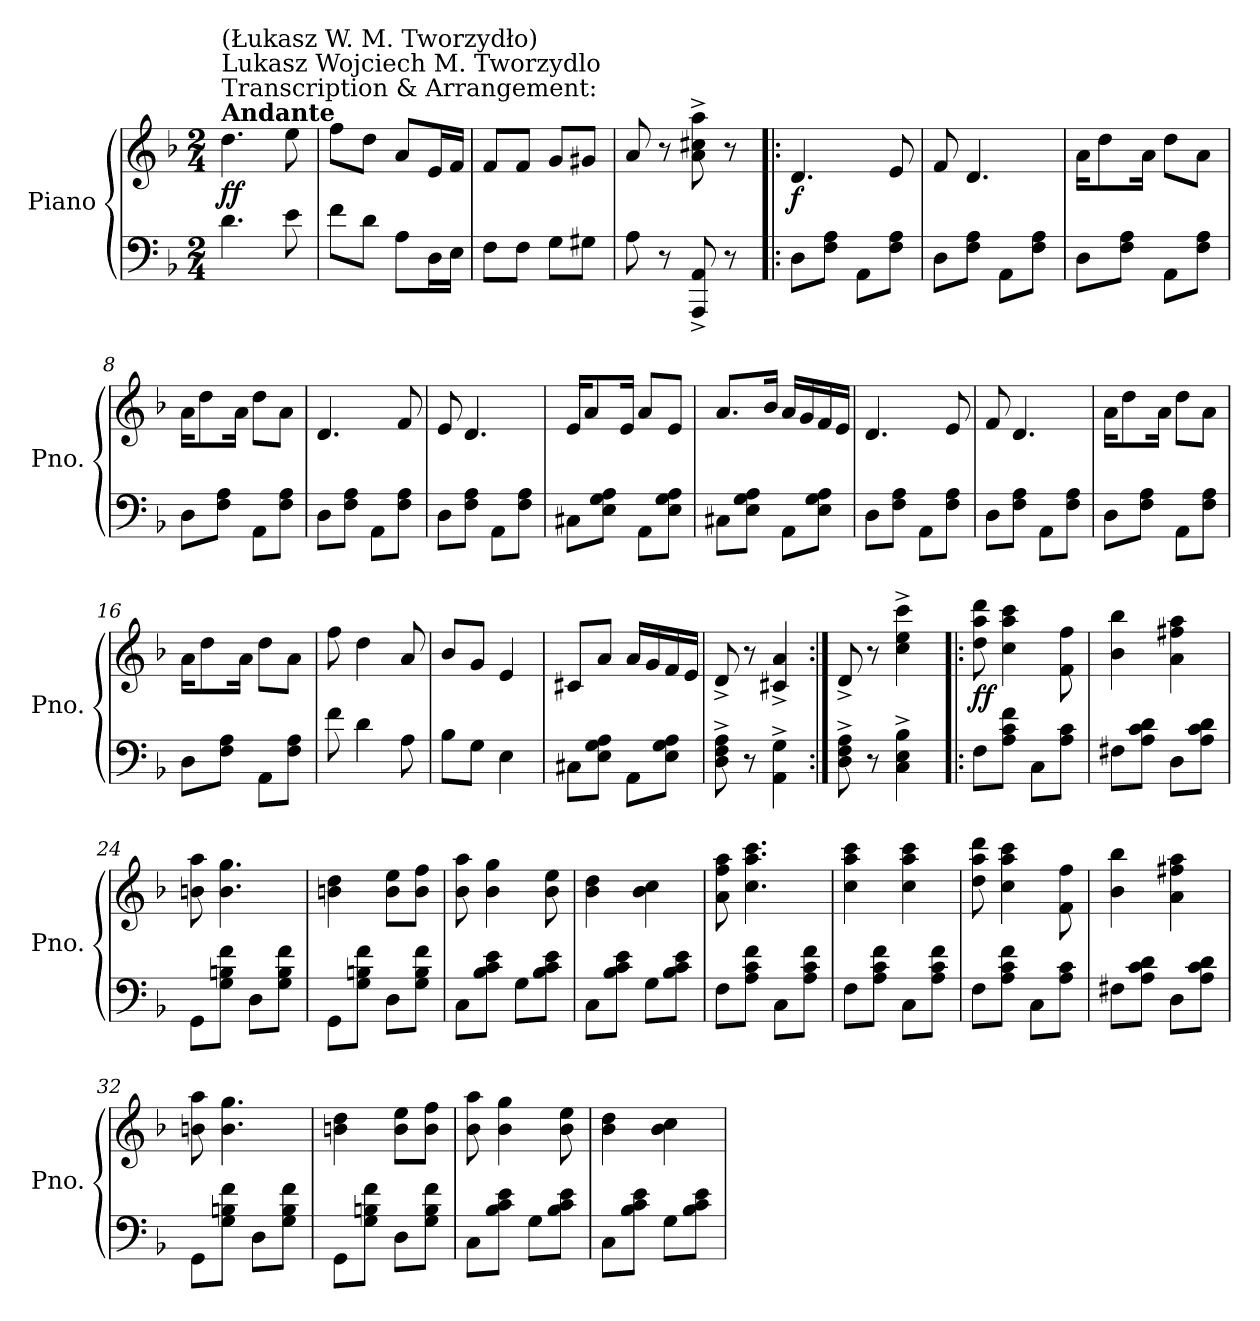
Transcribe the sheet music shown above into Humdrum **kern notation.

**kern	**kern	**dynam
*part1	*part1	*part1
*staff2	*staff1	*staff1/2
*I"Piano	*	*
*I'Pno.	*	*
*clefF4	*clefG2	*
*k[b-]	*k[b-]	*
*M2/4	*M2/4	*
*MM100	*MM100	*
=1	=1	=1
!	!LO:TX:a:B:t=Andante	!
!	!LO:TX:a:t=Transcription & Arrangement&colon;	!
!	!LO:TX:a:t=Lukasz Wojciech M. Tworzydlo	!
!	!LO:TX:a:t=(Łukasz W. M. Tworzydło)	!
!	!	!LO:DY:b
4.d\	4.dd\	ff
8e\	8ee\	.
=2	=2	=2
8f\L	8ff\L	.
8d\J	8dd\J	.
8A\L	8a/L	.
16D\L	16e/L	.
16E\JJ	16f/JJ	.
=3	=3	=3
8F\L	8f/L	.
8F\J	8f/J	.
8G\L	8g/L	.
8G#X\J	8g#X/J	.
=4	=4	=4
8A\	8a/	.
8r	8r	.
8AAA/^ 8AA/^	8a\^ 8cc#X\^ 8aa\^	.
8r	8r	.
=5!|:	=5!|:	=5!|:
!	!	!LO:DY:b
8D\L	4.d/	f
8F\ 8A\J	.	.
8AA\L	.	.
8F\ 8A\J	8e/	.
=6	=6	=6
8D\L	8f/	.
8F\ 8A\J	4.d/	.
8AA\L	.	.
8F\ 8A\J	.	.
=7	=7	=7
8D\L	16a\KL	.
.	8dd\	.
8F\ 8A\J	.	.
.	16a\Jk	.
8AA\L	8dd\L	.
8F\ 8A\J	8a\J	.
=8	=8	=8
8D\L	16a\KL	.
.	8dd\	.
8F\ 8A\J	.	.
.	16a\Jk	.
8AA\L	8dd\L	.
8F\ 8A\J	8a\J	.
!!LO:LB:g=z
=9	=9	=9
8D\L	4.d/	.
8F\ 8A\J	.	.
8AA\L	.	.
8F\ 8A\J	8f/	.
=10	=10	=10
8D\L	8e/	.
8F\ 8A\J	4.d/	.
8AA\L	.	.
8F\ 8A\J	.	.
=11	=11	=11
8C#X\L	16e/KL	.
.	8a/	.
8E\ 8G\ 8A\J	.	.
.	16e/Jk	.
8AA\L	8a/L	.
8E\ 8G\ 8A\J	8e/J	.
=12	=12	=12
8C#X\L	8.a/L	.
8E\ 8G\ 8A\J	.	.
.	16b-/Jk	.
8AA\L	16a/LL	.
.	16g/	.
8E\ 8G\ 8A\J	16f/	.
.	16e/JJ	.
=13	=13	=13
8D\L	4.d/	.
8F\ 8A\J	.	.
8AA\L	.	.
8F\ 8A\J	8e/	.
=14	=14	=14
8D\L	8f/	.
8F\ 8A\J	4.d/	.
8AA\L	.	.
8F\ 8A\J	.	.
=15	=15	=15
8D\L	16a\KL	.
.	8dd\	.
8F\ 8A\J	.	.
.	16a\Jk	.
8AA\L	8dd\L	.
8F\ 8A\J	8a\J	.
=16	=16	=16
8D\L	16a\KL	.
.	8dd\	.
8F\ 8A\J	.	.
.	16a\Jk	.
8AA\L	8dd\L	.
8F\ 8A\J	8a\J	.
!!LO:LB:g=z
=17	=17	=17
8f\	8ff\	.
4d\	4dd\	.
8A\	8a/	.
=18	=18	=18
8B-\L	8b-/L	.
8G\J	8g/J	.
4E\	4e/	.
=19	=19	=19
8C#X\L	8c#X/L	.
8E\ 8G\ 8A\J	8a/J	.
8AA\L	16a/LL	.
.	16g/	.
8E\ 8G\ 8A\J	16f/	.
.	16e/JJ	.
=20	=20	=20
8D\^ 8F\^ 8A\^	8d^/	.
8r	8r	.
4AA\^ 4G\^	4c#X/^ 4a/^	.
=21:|!	=21:|!	=21:|!
8D\^ 8F\^ 8A\^	8d^/	.
8r	8r	.
4C\^ 4E\^ 4B-\^	4cc\^ 4ee\^ 4ccc\^	.
=22!|:	=22!|:	=22!|:
!	!	!LO:DY:b
8F\L	8dd\ 8aa\ 8ddd\	ff
8A\ 8c\ 8f\J	4cc\ 4aa\ 4ccc\	.
8C\L	.	.
8A\ 8c\J	8f\ 8ff\	.
=23	=23	=23
8F#X\L	4b-\ 4bb-\	.
8A\ 8c\ 8d\J	.	.
8D\L	4a\ 4ff#X\ 4aa\	.
8A\ 8c\ 8d\J	.	.
=24	=24	=24
8GG\L	8bn\ 8aa\	.
8G\ 8Bn\ 8f\J	4.b\ 4.gg\	.
8D\L	.	.
8G\ 8B\ 8f\J	.	.
=25	=25	=25
8GG\L	4bn\ 4dd\	.
8G\ 8Bn\ 8f\J	.	.
8D\L	8b\ 8ee\L	.
8G\ 8B\ 8f\J	8b\ 8ff\J	.
!!LO:LB:g=z
=26	=26	=26
8C\L	8b-\ 8aa\	.
8B-\ 8c\ 8e\J	4b-\ 4gg\	.
8G\L	.	.
8B-\ 8c\ 8e\J	8b-\ 8ee\	.
=27	=27	=27
8C\L	4b-\ 4dd\	.
8B-\ 8c\ 8e\J	.	.
8G\L	4b-\ 4cc\	.
8B-\ 8c\ 8e\J	.	.
=28	=28	=28
8F\L	8a\ 8ff\ 8aa\	.
8A\ 8c\ 8f\J	4.cc\ 4.aa\ 4.ccc\	.
8C\L	.	.
8A\ 8c\ 8f\J	.	.
=29	=29	=29
8F\L	4cc\ 4aa\ 4ccc\	.
8A\ 8c\ 8f\J	.	.
8C\L	4cc\ 4aa\ 4ccc\	.
8A\ 8c\ 8f\J	.	.
=30	=30	=30
8F\L	8dd\ 8aa\ 8ddd\	.
8A\ 8c\ 8f\J	4cc\ 4aa\ 4ccc\	.
8C\L	.	.
8A\ 8c\J	8f\ 8ff\	.
=31	=31	=31
8F#X\L	4b-\ 4bb-\	.
8A\ 8c\ 8d\J	.	.
8D\L	4a\ 4ff#X\ 4aa\	.
8A\ 8c\ 8d\J	.	.
=32	=32	=32
8GG\L	8bn\ 8aa\	.
8G\ 8Bn\ 8f\J	4.b\ 4.gg\	.
8D\L	.	.
8G\ 8B\ 8f\J	.	.
=33	=33	=33
8GG\L	4bn\ 4dd\	.
8G\ 8Bn\ 8f\J	.	.
8D\L	8b\ 8ee\L	.
8G\ 8B\ 8f\J	8b\ 8ff\J	.
!!LO:LB:g=z
=34	=34	=34
8C\L	8b-\ 8aa\	.
8B-\ 8c\ 8e\J	4b-\ 4gg\	.
8G\L	.	.
8B-\ 8c\ 8e\J	8b-\ 8ee\	.
=35	=35	=35
8C\L	4b-\ 4dd\	.
8B-\ 8c\ 8e\J	.	.
8G\L	4b-\ 4cc\	.
8B-\ 8c\ 8e\J	.	.
=	=	=
*-	*-	*-
